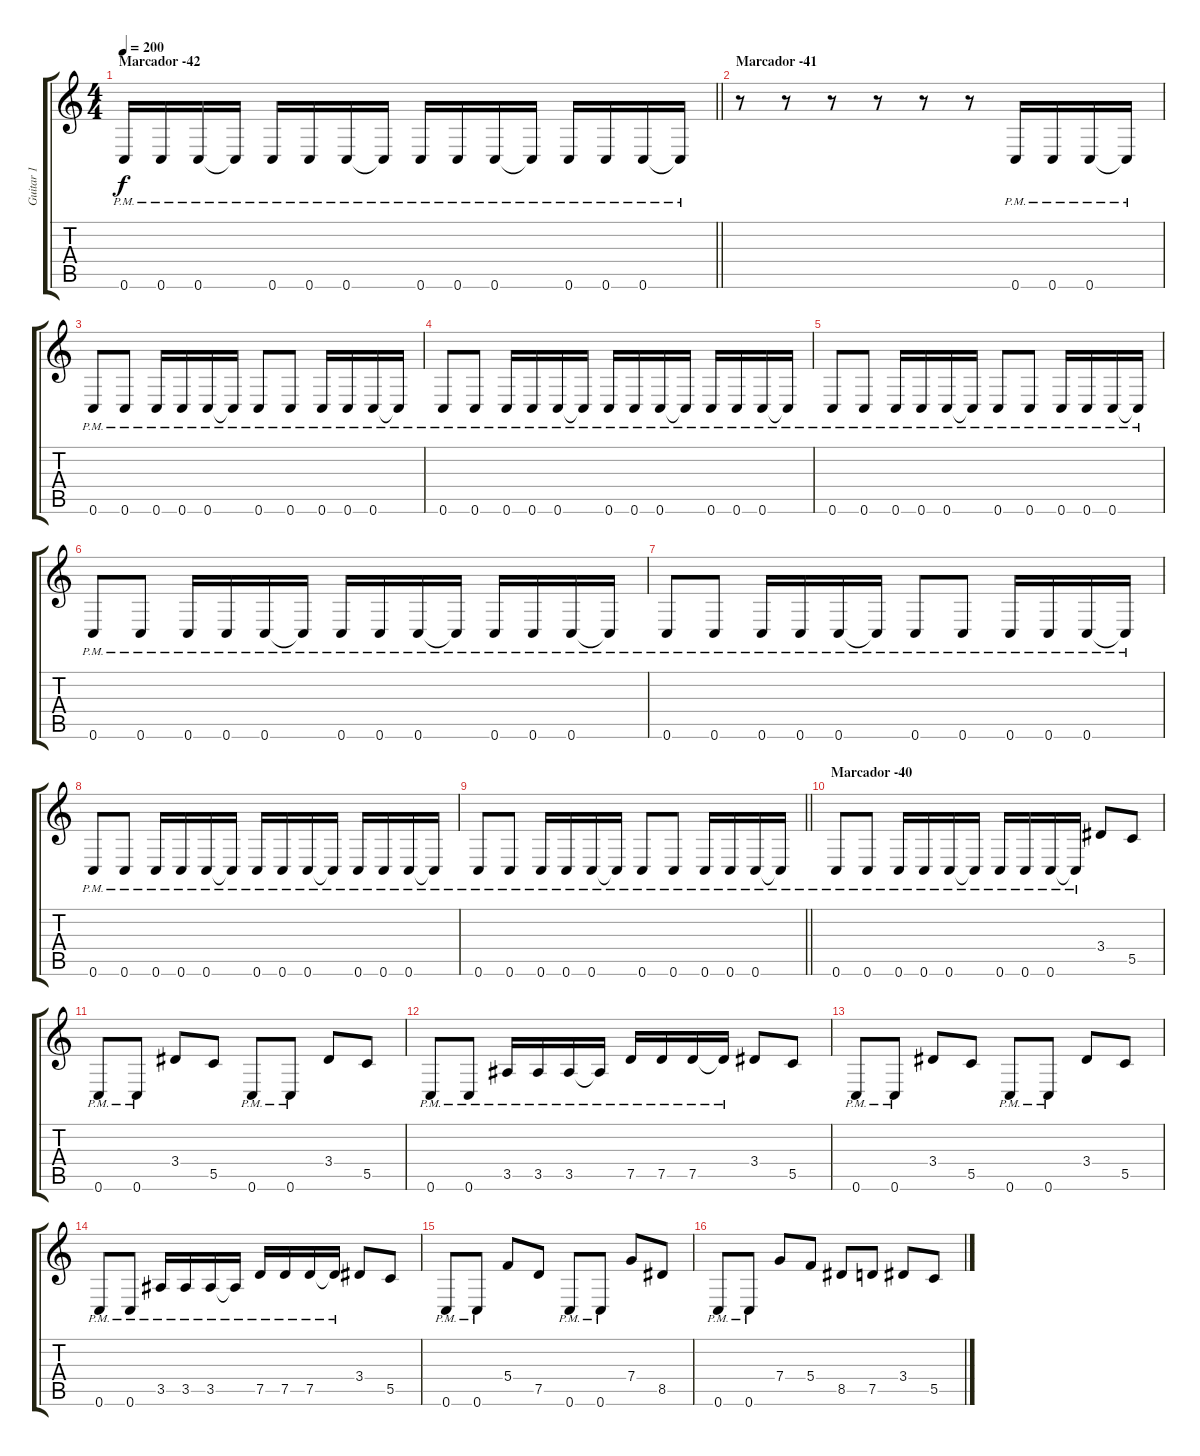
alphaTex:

\track ("Guitar 1" "Guitar 1") {instrument distortionguitar}
\staff {score tabs}
\tuning (D4 A3 F3 C3 G2 C2) {hide}
\ts (4 4)
\section ("" "Marcador -42")
\tempo 200
\clef g2
\barLineRight lightlight
\ks c
0.6{pm}.16{dy f} 0.6{pm}.16 0.6{pm}.16 0.6{pm t}.16 0.6{pm}.16 0.6{pm}.16 0.6{pm}.16 0.6{pm t}.16 0.6{pm}.16 0.6{pm}.16 0.6{pm}.16 0.6{pm t}.16 0.6{pm}.16 0.6{pm}.16 0.6{pm}.16 0.6{pm t}.16 |
\section ("" "Marcador -41")
r.8 r.8 r.8 r.8 r.8 r.8 0.6{pm}.16 0.6{pm}.16 0.6{pm}.16 0.6{pm t}.16 |
0.6{pm}.8 0.6{pm}.8 0.6{pm}.16 0.6{pm}.16 0.6{pm}.16 0.6{pm t}.16 0.6{pm}.8 0.6{pm}.8 0.6{pm}.16 0.6{pm}.16 0.6{pm}.16 0.6{pm t}.16 |
0.6{pm}.8 0.6{pm}.8 0.6{pm}.16 0.6{pm}.16 0.6{pm}.16 0.6{pm t}.16 0.6{pm}.16 0.6{pm}.16 0.6{pm}.16 0.6{pm t}.16 0.6{pm}.16 0.6{pm}.16 0.6{pm}.16 0.6{pm t}.16 |
0.6{pm}.8 0.6{pm}.8 0.6{pm}.16 0.6{pm}.16 0.6{pm}.16 0.6{pm t}.16 0.6{pm}.8 0.6{pm}.8 0.6{pm}.16 0.6{pm}.16 0.6{pm}.16 0.6{pm t}.16 |
0.6{pm}.8 0.6{pm}.8 0.6{pm}.16 0.6{pm}.16 0.6{pm}.16 0.6{pm t}.16 0.6{pm}.16 0.6{pm}.16 0.6{pm}.16 0.6{pm t}.16 0.6{pm}.16 0.6{pm}.16 0.6{pm}.16 0.6{pm t}.16 |
0.6{pm}.8 0.6{pm}.8 0.6{pm}.16 0.6{pm}.16 0.6{pm}.16 0.6{pm t}.16 0.6{pm}.8 0.6{pm}.8 0.6{pm}.16 0.6{pm}.16 0.6{pm}.16 0.6{pm t}.16 |
0.6{pm}.8 0.6{pm}.8 0.6{pm}.16 0.6{pm}.16 0.6{pm}.16 0.6{pm t}.16 0.6{pm}.16 0.6{pm}.16 0.6{pm}.16 0.6{pm t}.16 0.6{pm}.16 0.6{pm}.16 0.6{pm}.16 0.6{pm t}.16 |
\barLineRight lightlight
0.6{pm}.8 0.6{pm}.8 0.6{pm}.16 0.6{pm}.16 0.6{pm}.16 0.6{pm t}.16 0.6{pm}.8 0.6{pm}.8 0.6{pm}.16 0.6{pm}.16 0.6{pm}.16 0.6{pm t}.16 |
\section ("" "Marcador -40")
0.6{pm}.8 0.6{pm}.8 0.6{pm}.16 0.6{pm}.16 0.6{pm}.16 0.6{pm t}.16 0.6{pm}.16 0.6{pm}.16 0.6{pm}.16 0.6{pm t}.16 3.4.8 5.5.8 |
0.6{pm}.8 0.6{pm}.8 3.4.8 5.5.8 0.6{pm}.8 0.6{pm}.8 3.4.8 5.5.8 |
0.6{pm}.8 0.6{pm}.8 3.5{pm}.16 3.5{pm}.16 3.5{pm}.16 3.5{pm t}.16 7.5{pm}.16 7.5{pm}.16 7.5{pm}.16 7.5{pm t}.16 3.4.8 5.5.8 |
0.6{pm}.8 0.6{pm}.8 3.4.8 5.5.8 0.6{pm}.8 0.6{pm}.8 3.4.8 5.5.8 |
0.6{pm}.8 0.6{pm}.8 3.5{pm}.16 3.5{pm}.16 3.5{pm}.16 3.5{pm t}.16 7.5{pm}.16 7.5{pm}.16 7.5{pm}.16 7.5{pm t}.16 3.4.8 5.5.8 |
0.6{pm}.8 0.6{pm}.8 5.4.8 7.5.8 0.6{pm}.8 0.6{pm}.8 7.4.8 8.5.8 |
0.6{pm}.8 0.6{pm}.8 7.4.8 5.4.8 8.5.8 7.5.8 3.4.8 5.5.8
